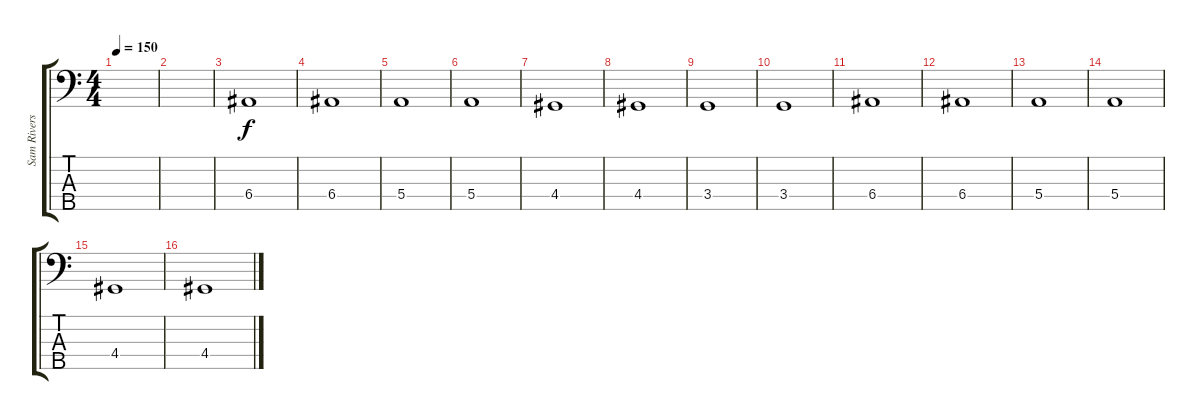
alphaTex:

\track ("Sam Rivers" "Sam Rivers") {instrument fretlessbass}
\staff {score tabs}
\tuning (G2 D2 A1 E1 B0) {hide}
\ts (4 4)
\tempo 150
\clef f4
\ks c
|
|
6.4.1 |
6.4.1 |
5.4.1 |
5.4.1 |
4.4.1 |
4.4.1 |
3.4.1 |
3.4.1 |
6.4.1 |
6.4.1 |
5.4.1 |
5.4.1 |
4.4.1 |
4.4.1
